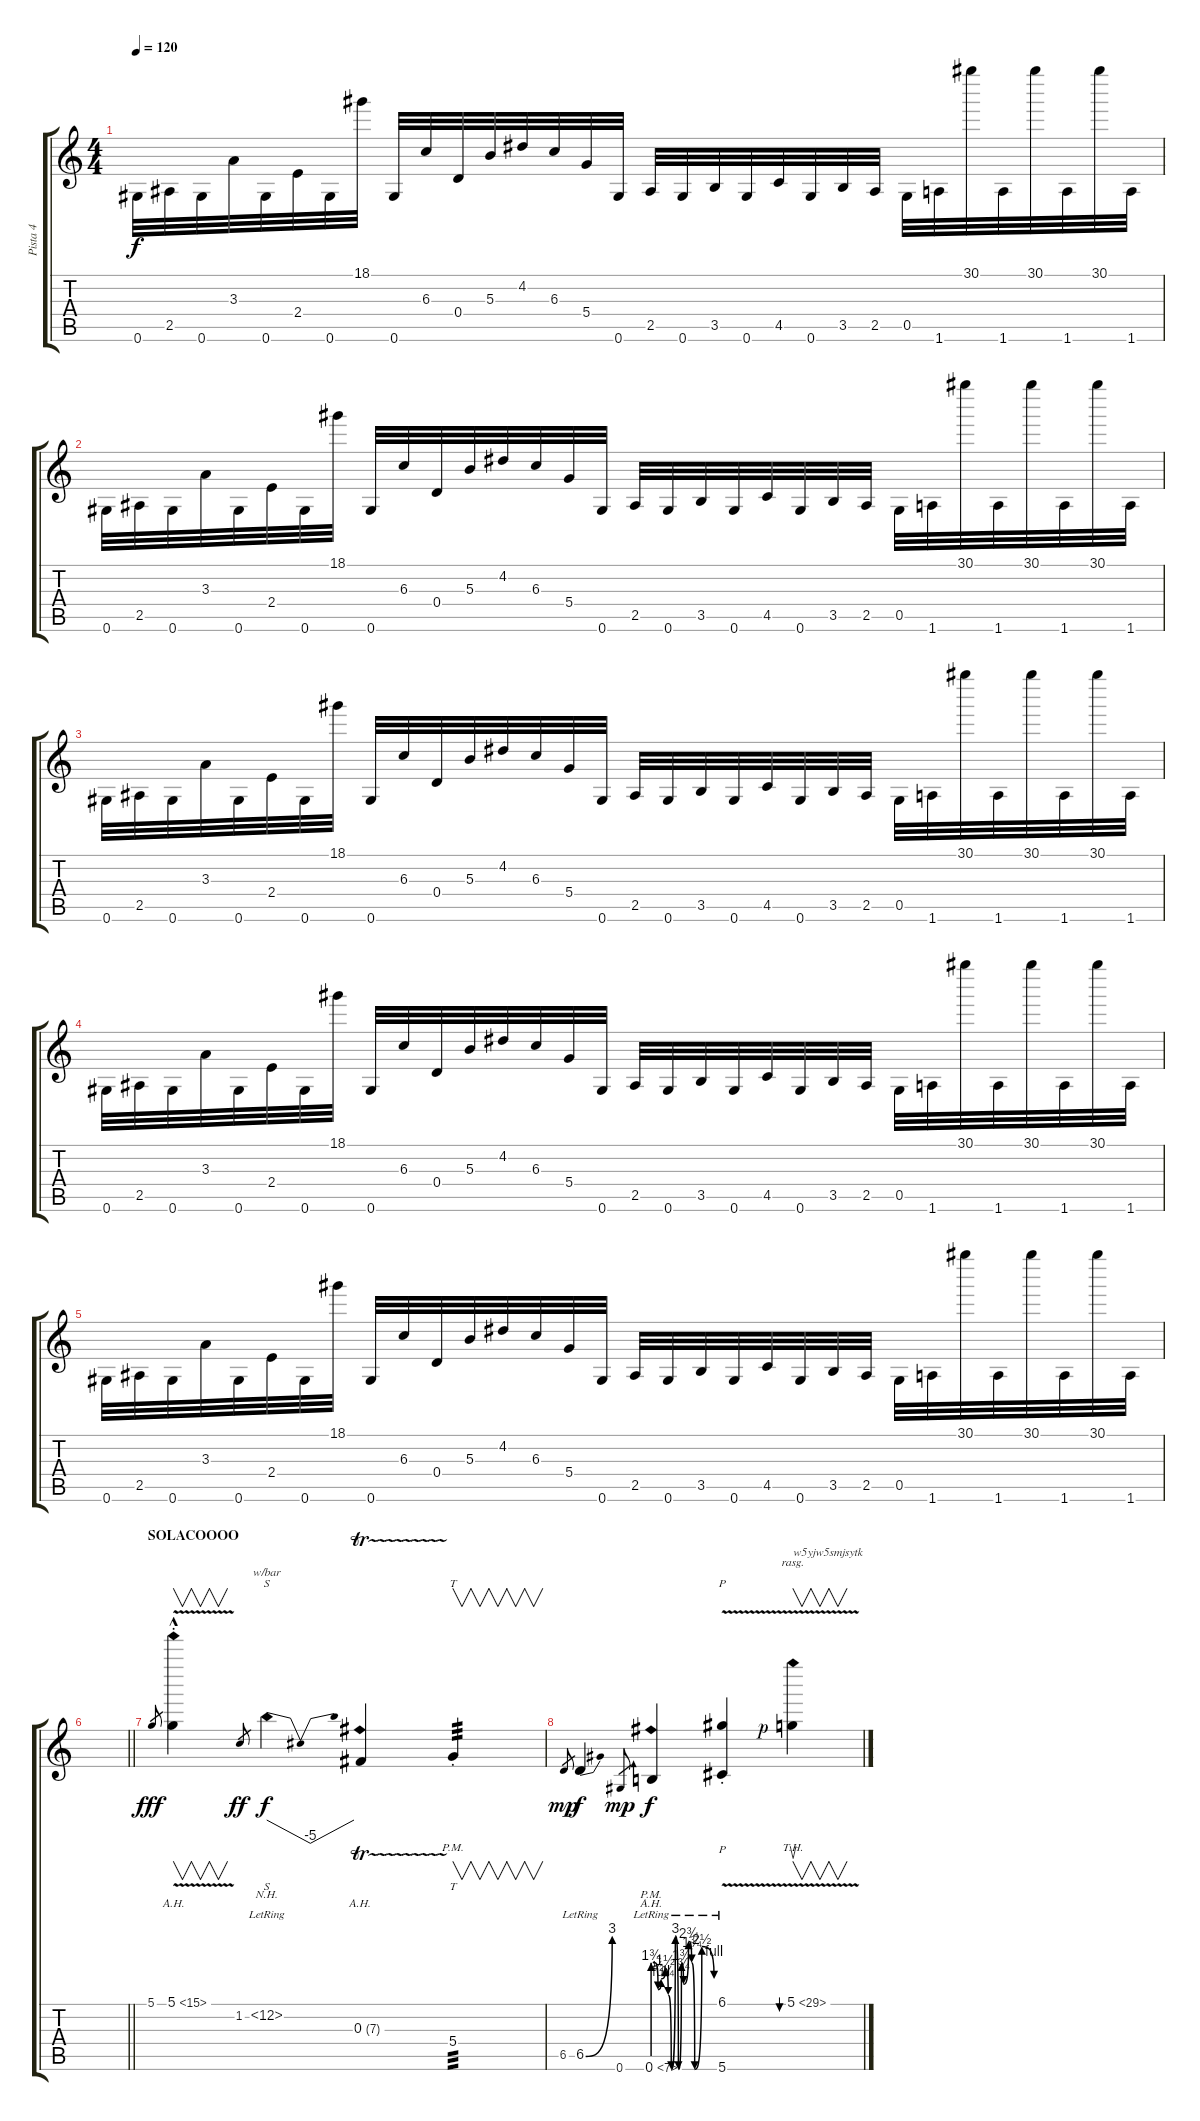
\track ("Pista 4" "Pista 4") {instrument electricguitarmuted}
\staff {score tabs}
\tuning (D4 B3 Gb3 D3 Ab2 Ab2) {hide}
\ts (4 4)
\tempo 120
\clef g2
\ks c
0.6.32{dy f} 2.5.32 0.6.32 3.3.32 0.6.32 2.4.32 0.6.32 18.1.32 0.6.32 6.3.32 0.4.32 5.3.32 4.2.32 6.3.32 5.4.32 0.6.32 2.5.32 0.6.32 3.5.32 0.6.32 4.5.32 0.6.32 3.5.32 2.5.32 0.5.32 1.6.32 30.1.32 1.6.32 30.1.32 1.6.32 30.1.32 1.6.32 |
0.6.32 2.5.32 0.6.32 3.3.32 0.6.32 2.4.32 0.6.32 18.1.32 0.6.32 6.3.32 0.4.32 5.3.32 4.2.32 6.3.32 5.4.32 0.6.32 2.5.32 0.6.32 3.5.32 0.6.32 4.5.32 0.6.32 3.5.32 2.5.32 0.5.32 1.6.32 30.1.32 1.6.32 30.1.32 1.6.32 30.1.32 1.6.32 |
0.6.32 2.5.32 0.6.32 3.3.32 0.6.32 2.4.32 0.6.32 18.1.32 0.6.32 6.3.32 0.4.32 5.3.32 4.2.32 6.3.32 5.4.32 0.6.32 2.5.32 0.6.32 3.5.32 0.6.32 4.5.32 0.6.32 3.5.32 2.5.32 0.5.32 1.6.32 30.1.32 1.6.32 30.1.32 1.6.32 30.1.32 1.6.32 |
0.6.32 2.5.32 0.6.32 3.3.32 0.6.32 2.4.32 0.6.32 18.1.32 0.6.32 6.3.32 0.4.32 5.3.32 4.2.32 6.3.32 5.4.32 0.6.32 2.5.32 0.6.32 3.5.32 0.6.32 4.5.32 0.6.32 3.5.32 2.5.32 0.5.32 1.6.32 30.1.32 1.6.32 30.1.32 1.6.32 30.1.32 1.6.32 |
0.6.32 2.5.32 0.6.32 3.3.32 0.6.32 2.4.32 0.6.32 18.1.32 0.6.32 6.3.32 0.4.32 5.3.32 4.2.32 6.3.32 5.4.32 0.6.32 2.5.32 0.6.32 3.5.32 0.6.32 4.5.32 0.6.32 3.5.32 2.5.32 0.5.32 1.6.32 30.1.32 1.6.32 30.1.32 1.6.32 30.1.32 1.6.32 |
\barLineRight lightlight
|
\section ("" "SOLACOOOO")
5.1.8{gr dy fff} 5.1{ah 10 v hac st}.4{v balance 8} 1.2.8{gr dy ff} 1.2{nh lr}.4{s tbe (dip default 0 0 30 -20 60 0) dy f} 0.3{ah 12 tr (7 16)}.4 5.4{pm st}.4{v tt tp 3} |
6.5.8{gr dy mp} 6.5{be (bend 0 0 60 12) lr}.4{dy f} 0.6.8{gr dy mp} 0.6{be (custom 0 7 2 7 5 2 8 4 12 6 15 1 18 0 22 12 25 0 28 7 30 3 35 11 38 7 41 0 48 10 60 4) ah 7 pm lr}.4{dy f} (6.1 5.6{v st lr}).4{p} 5.1{th 24 v sl rf 1}.4{v su bu 60 rasg ii txt "w5yjw5smjsytk"}
